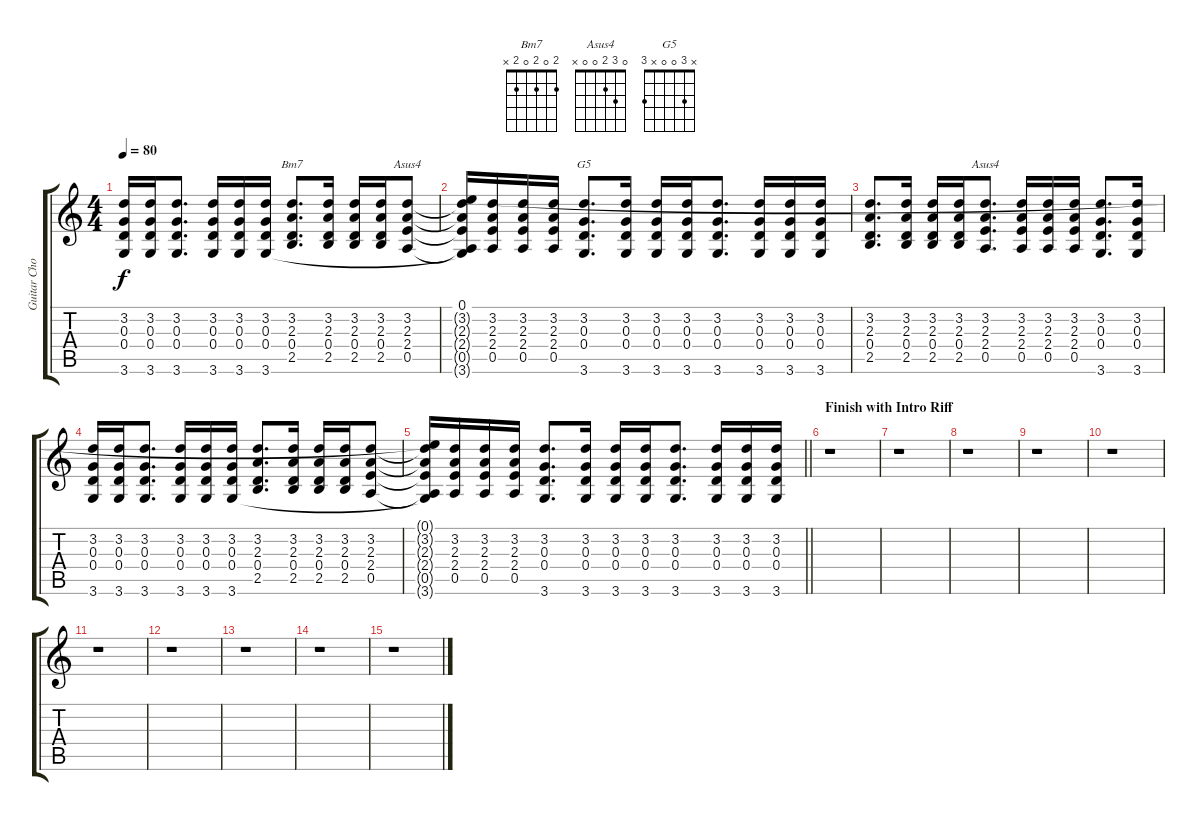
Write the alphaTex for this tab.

\track ("Guitar Chorus" "Guitar Cho") {instrument overdrivenguitar}
\staff {score tabs}
\tuning (E4 B3 G3 D3 A2 E2) {hide}
\chord ("Bm7" 2 0 2 0 2 x)
\chord ("Asus4" x 3 2 2 0 x) {barre 2}
\chord ("G5" x 3 0 0 x 3)
\chord ("Asus4" 0 3 2 0 0 x)
\ts (4 4)
\tempo 80
\clef g2
\ks c
(3.2 0.3 0.4 3.6).16{dy f} (3.2 0.3 0.4 3.6).16 (3.2 0.3 0.4 3.6).8{d} (3.2 0.3 0.4 3.6).16 (3.2 0.3 0.4 3.6).16 (3.2 0.3 0.4 3.6).16 (3.2 2.3 0.4 2.5).8{d ch "Bm7"} (3.2 2.3 0.4 2.5).16 (3.2 2.3 0.4 2.5).16 (3.2 2.3 0.4 2.5).16 (3.2 2.3 2.4 0.5).8{ch "Asus4"} |
(0.1{t} 3.2{t} 2.3{t} 2.4{t} 0.5{t} 3.6{t}).16 (3.2 2.3 2.4 0.5).16 (3.2 2.3 2.4 0.5).16 (3.2 2.3 2.4 0.5).16 (3.2 0.3 0.4 3.6).8{d ch "G5"} (3.2 0.3 0.4 3.6).16 (3.2 0.3 0.4 3.6).16 (3.2 0.3 0.4 3.6).16 (3.2 0.3 0.4 3.6).8{d} (3.2 0.3 0.4 3.6).16 (3.2 0.3 0.4 3.6).16 (3.2 0.3 0.4 3.6).16 |
(3.2 2.3 0.4 2.5).8{d} (3.2 2.3 0.4 2.5).16 (3.2 2.3 0.4 2.5).16 (3.2 2.3 0.4 2.5).16 (3.2 2.3 2.4 0.5).8{d ch "Asus4"} (3.2 2.3 2.4 0.5).16 (3.2 2.3 2.4 0.5).16 (3.2 2.3 2.4 0.5).16 (3.2 0.3 0.4 3.6).8{d} (3.2 0.3 0.4 3.6).16 |
(3.2 0.3 0.4 3.6).16 (3.2 0.3 0.4 3.6).16 (3.2 0.3 0.4 3.6).8{d} (3.2 0.3 0.4 3.6).16 (3.2 0.3 0.4 3.6).16 (3.2 0.3 0.4 3.6).16 (3.2 2.3 0.4 2.5).8{d} (3.2 2.3 0.4 2.5).16 (3.2 2.3 0.4 2.5).16 (3.2 2.3 0.4 2.5).16 (3.2 2.3 2.4 0.5).8 |
\barLineRight lightlight
(0.1{t} 3.2{t} 2.3{t} 2.4{t} 0.5{t} 3.6{t}).16 (3.2 2.3 2.4 0.5).16 (3.2 2.3 2.4 0.5).16 (3.2 2.3 2.4 0.5).16 (3.2 0.3 0.4 3.6).8{d} (3.2 0.3 0.4 3.6).16 (3.2 0.3 0.4 3.6).16 (3.2 0.3 0.4 3.6).16 (3.2 0.3 0.4 3.6).8{d} (3.2 0.3 0.4 3.6).16 (3.2 0.3 0.4 3.6).16 (3.2 0.3 0.4 3.6).16 |
\section ("" "Finish with Intro Riff")
r.1 |
r.1 |
r.1 |
r.1 |
r.1 |
r.1 |
r.1 |
r.1 |
r.1 |
r.1
